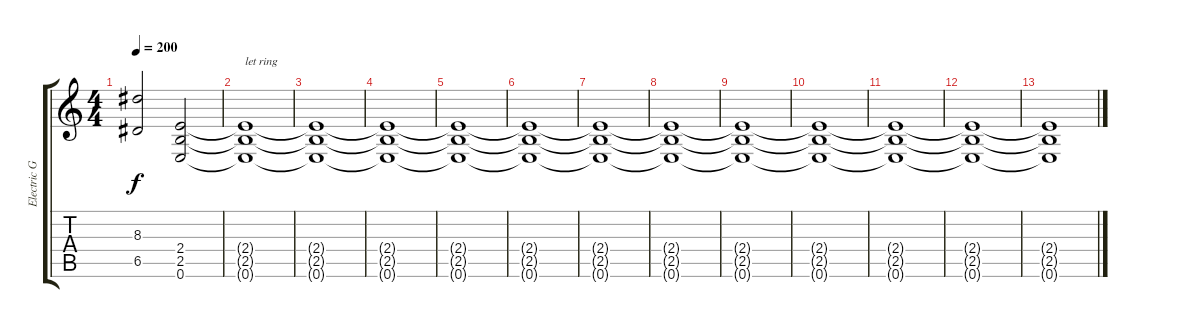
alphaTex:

\track ("Electric Guitar 1" "Electric G") {instrument distortionguitar}
\staff {score tabs}
\tuning (E4 B3 G3 D3 A2 E2) {hide}
\ts (4 4)
\tempo 200
\clef g2
\ks c
(8.3{t} 6.5{t}).2{dy f} (2.4 2.5 0.6).2 |
(2.4{t} 2.5{t} 0.6{t}).1{txt "let ring"} |
(2.4{t} 2.5{t} 0.6{t}).1{volume 12} |
(2.4{t} 2.5{t} 0.6{t}).1{volume 11} |
(2.4{t} 2.5{t} 0.6{t}).1{volume 10} |
(2.4{t} 2.5{t} 0.6{t}).1{volume 9} |
(2.4{t} 2.5{t} 0.6{t}).1{volume 8} |
(2.4{t} 2.5{t} 0.6{t}).1{volume 7} |
(2.4{t} 2.5{t} 0.6{t}).1{volume 6} |
(2.4{t} 2.5{t} 0.6{t}).1{volume 5} |
(2.4{t} 2.5{t} 0.6{t}).1{volume 4} |
(2.4{t} 2.5{t} 0.6{t}).1{volume 3} |
(2.4{t} 2.5{t} 0.6{t}).1{volume 2}
